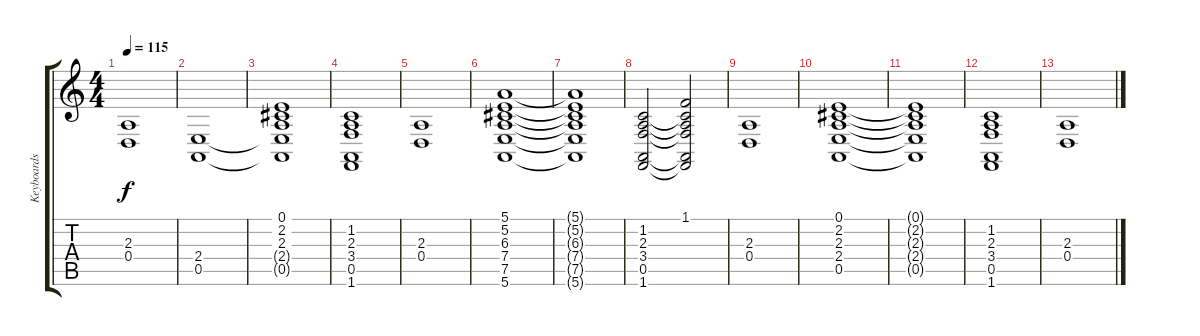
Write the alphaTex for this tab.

\track ("Keyboards II" "Keyboards ") {instrument fx5brightness}
\staff {score tabs}
\tuning (E4 B3 G3 D3 A2 E2) {hide}
\ts (4 4)
\tempo 115
\clef g2
\ks c
(2.3 0.4).1{dy f} |
(2.4 0.5).1 |
(0.1 2.2 2.3 2.4{t} 0.5{t}).1 |
(1.2 2.3 3.4 0.5 1.6).1 |
(2.3 0.4).1 |
(5.1 5.2 6.3 7.4 7.5 5.6).1 |
(5.1{t} 5.2{t} 6.3{t} 7.4{t} 7.5{t} 5.6{t}).1 |
(1.2 2.3 3.4 0.5 1.6).2 (1.1 1.2{t} 2.3{t} 3.4{t} 0.5{t} 1.6{t}).2 |
(2.3 0.4).1 |
(0.1 2.2 2.3 2.4 0.5).1 |
(0.1{t} 2.2{t} 2.3{t} 2.4{t} 0.5{t}).1 |
(1.2 2.3 3.4 0.5 1.6).1 |
(2.3 0.4).1
